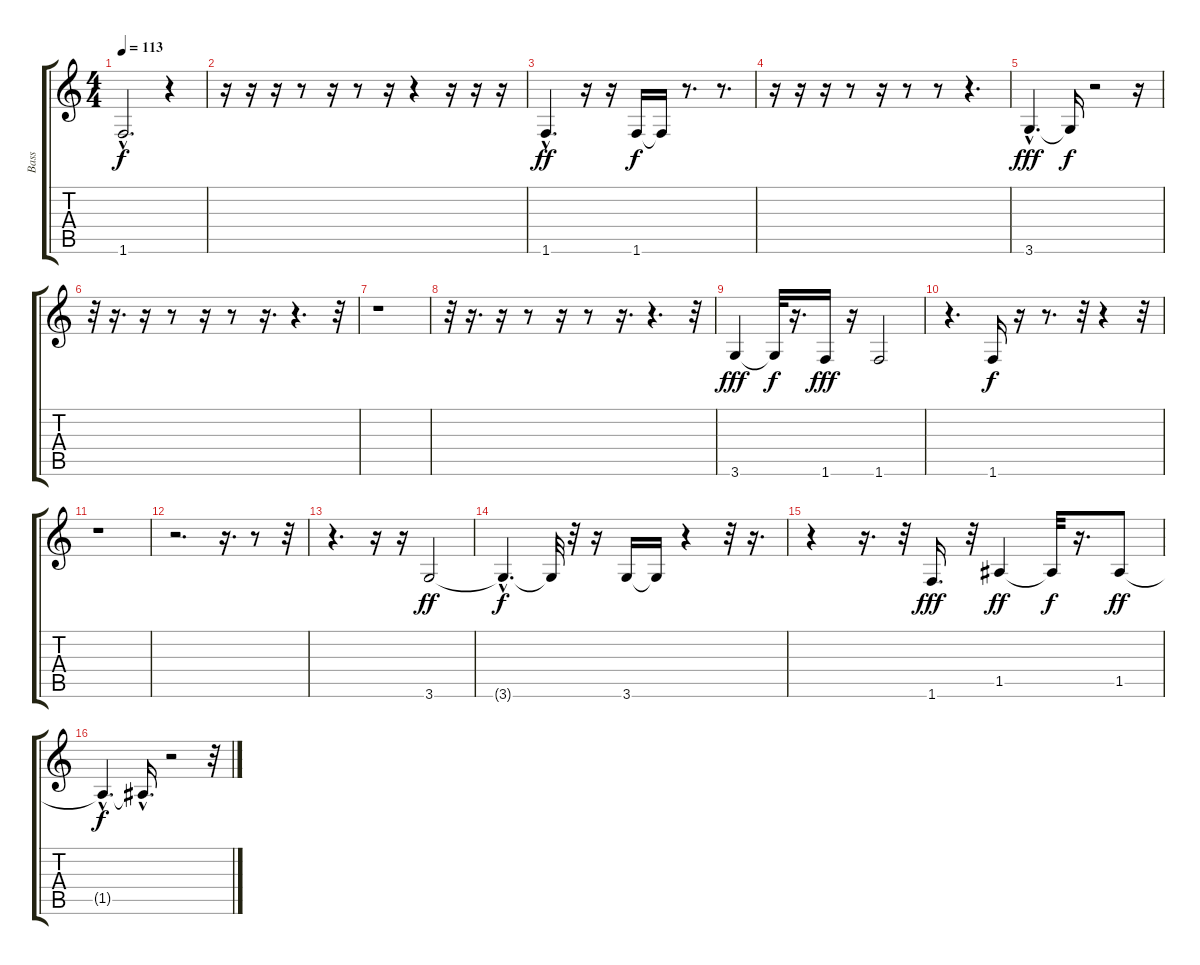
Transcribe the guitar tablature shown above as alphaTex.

\track ("Bass" "Bass") {instrument electricbassfinger}
\staff {score tabs}
\tuning (E4 B3 G3 D3 A2 E2) {hide}
\ts (4 4)
\tempo 113
\clef g2
\ks c
1.6{hac t}.2{d dy f} r.4 |
r.16 r.16 r.16 r.8 r.16 r.8 r.16 r.4 r.16 r.16 r.16 |
1.6{hac}.4{d dy ff} r.16 r.16 1.6.16{dy f} 1.6{t}.16 r.8{d} r.8{d} |
r.16 r.16 r.16 r.8 r.16 r.8 r.8 r.4{d} |
3.6{hac}.4{d dy fff} 3.6{t}.16{dy f} r.2 r.16 |
r.32 r.16{d} r.16 r.8 r.16 r.8 r.16{d} r.4{d} r.32 |
r.1 |
r.32 r.16{d} r.16 r.8 r.16 r.8 r.16{d} r.4{d} r.32 |
3.6.4{dy fff} 3.6{t}.32{dy f} r.16{d} 1.6.16{dy fff} r.16 1.6.2 |
r.4{d} 1.6.16{dy f} r.16 r.8{d} r.32 r.4 r.32 |
r.1 |
r.2{d} r.16{d} r.8 r.32 |
r.4{d} r.16 r.16 3.6.2{dy ff} |
3.6{hac t}.4{d dy f} 3.6{t}.32 r.32 r.16 3.6.16 3.6{t}.16 r.4 r.32 r.16{d} |
r.4 r.16{d} r.32 1.6.16{d dy fff} r.32 1.5.4{dy ff} 1.5{t}.32{dy f} r.16{d} 1.5.8{dy ff} |
1.5{hac t}.4{d dy f} 1.5{hac t}.16{d} r.2 r.32
